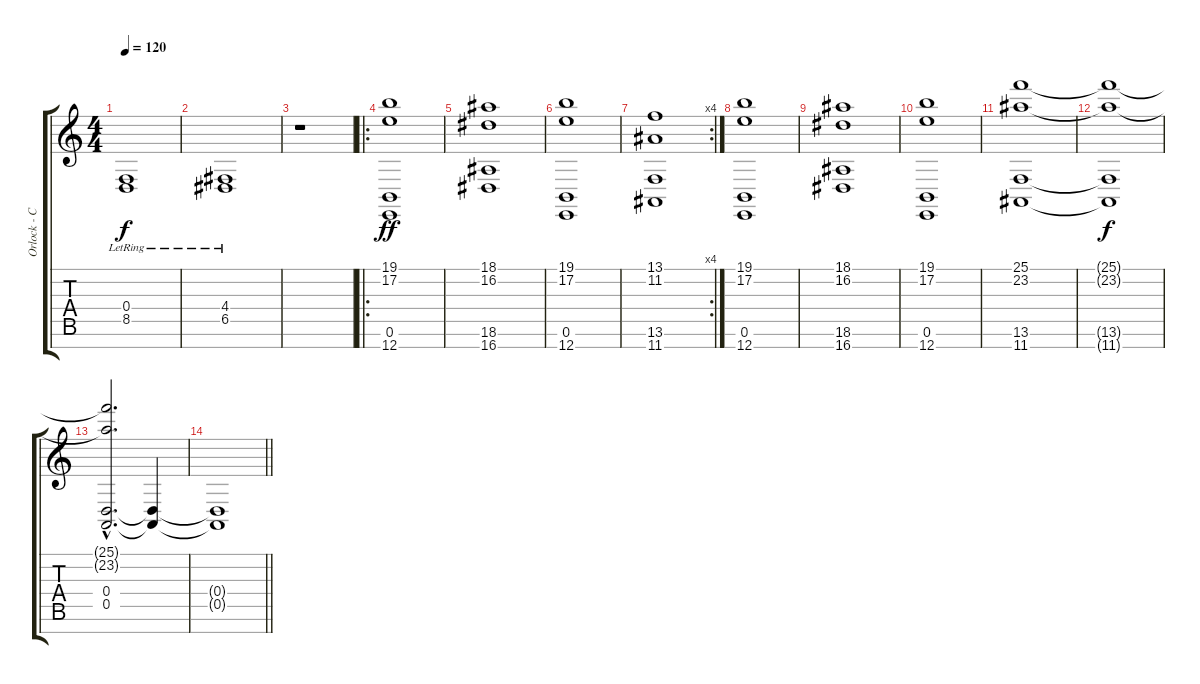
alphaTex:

\track ("Orlock - Choir And Atmosphere" "Orlock - C") {instrument choiraahs}
\staff {score tabs}
\tuning (E4 B3 G3 D3 A2 E2 B1) {hide}
\ts (4 4)
\tempo 120
\clef g2
\ks c
(0.4{lr} 8.5{lr}).1{dy f} |
(4.4{lr} 6.5{lr}).1 |
r.1 |
\ro
(19.1 17.2 0.6 12.7).1{dy ff} |
(18.1 16.2 18.6 16.7).1 |
(19.1 17.2 0.6 12.7).1 |
\rc 4
(13.1 11.2 13.6 11.7).1 |
(19.1 17.2 0.6 12.7).1 |
(18.1 16.2 18.6 16.7).1 |
(19.1 17.2 0.6 12.7).1 |
(25.1 23.2 13.6 11.7).1 |
(25.1{t} 23.2{t} 13.6{t} 11.7{t}).1{dy f} |
(25.1{hac t} 23.2{hac t} 0.4{hac} 0.5{hac}).2{d} (0.4{t} 0.5{t}).4 |
\barLineRight lightlight
(0.4{t} 0.5{t}).1
